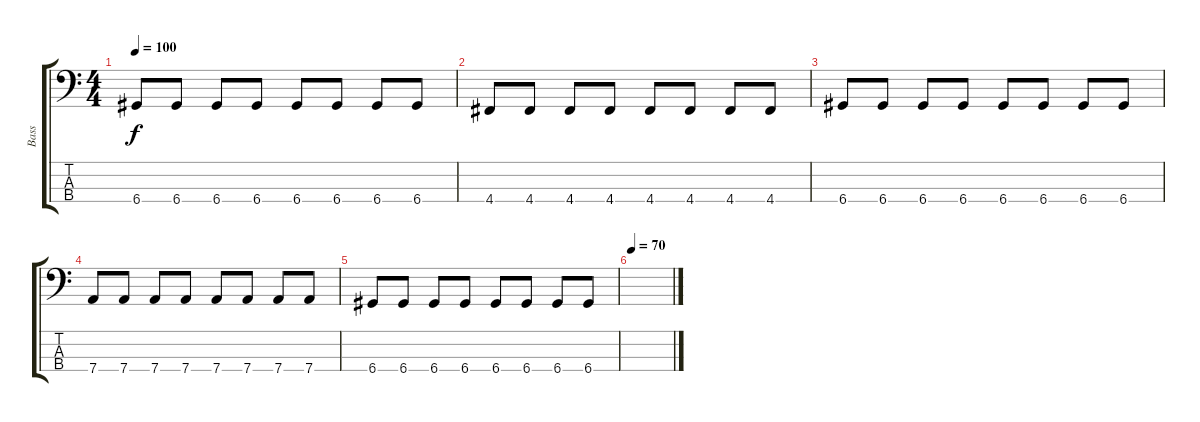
\track ("Bass" "Bass") {instrument electricbassfinger}
\staff {score tabs}
\tuning (G2 D2 A1 D1) {hide}
\ts (4 4)
\tempo 100
\clef f4
\ks aminor
6.4.8{dy f} 6.4.8 6.4.8 6.4.8 6.4.8 6.4.8 6.4.8 6.4.8 |
4.4.8 4.4.8 4.4.8 4.4.8 4.4.8 4.4.8 4.4.8 4.4.8 |
6.4.8 6.4.8 6.4.8 6.4.8 6.4.8 6.4.8 6.4.8 6.4.8 |
7.4.8 7.4.8 7.4.8 7.4.8 7.4.8 7.4.8 7.4.8 7.4.8 |
6.4.8 6.4.8 6.4.8 6.4.8 6.4.8 6.4.8 6.4.8 6.4.8 |
\tempo 70
